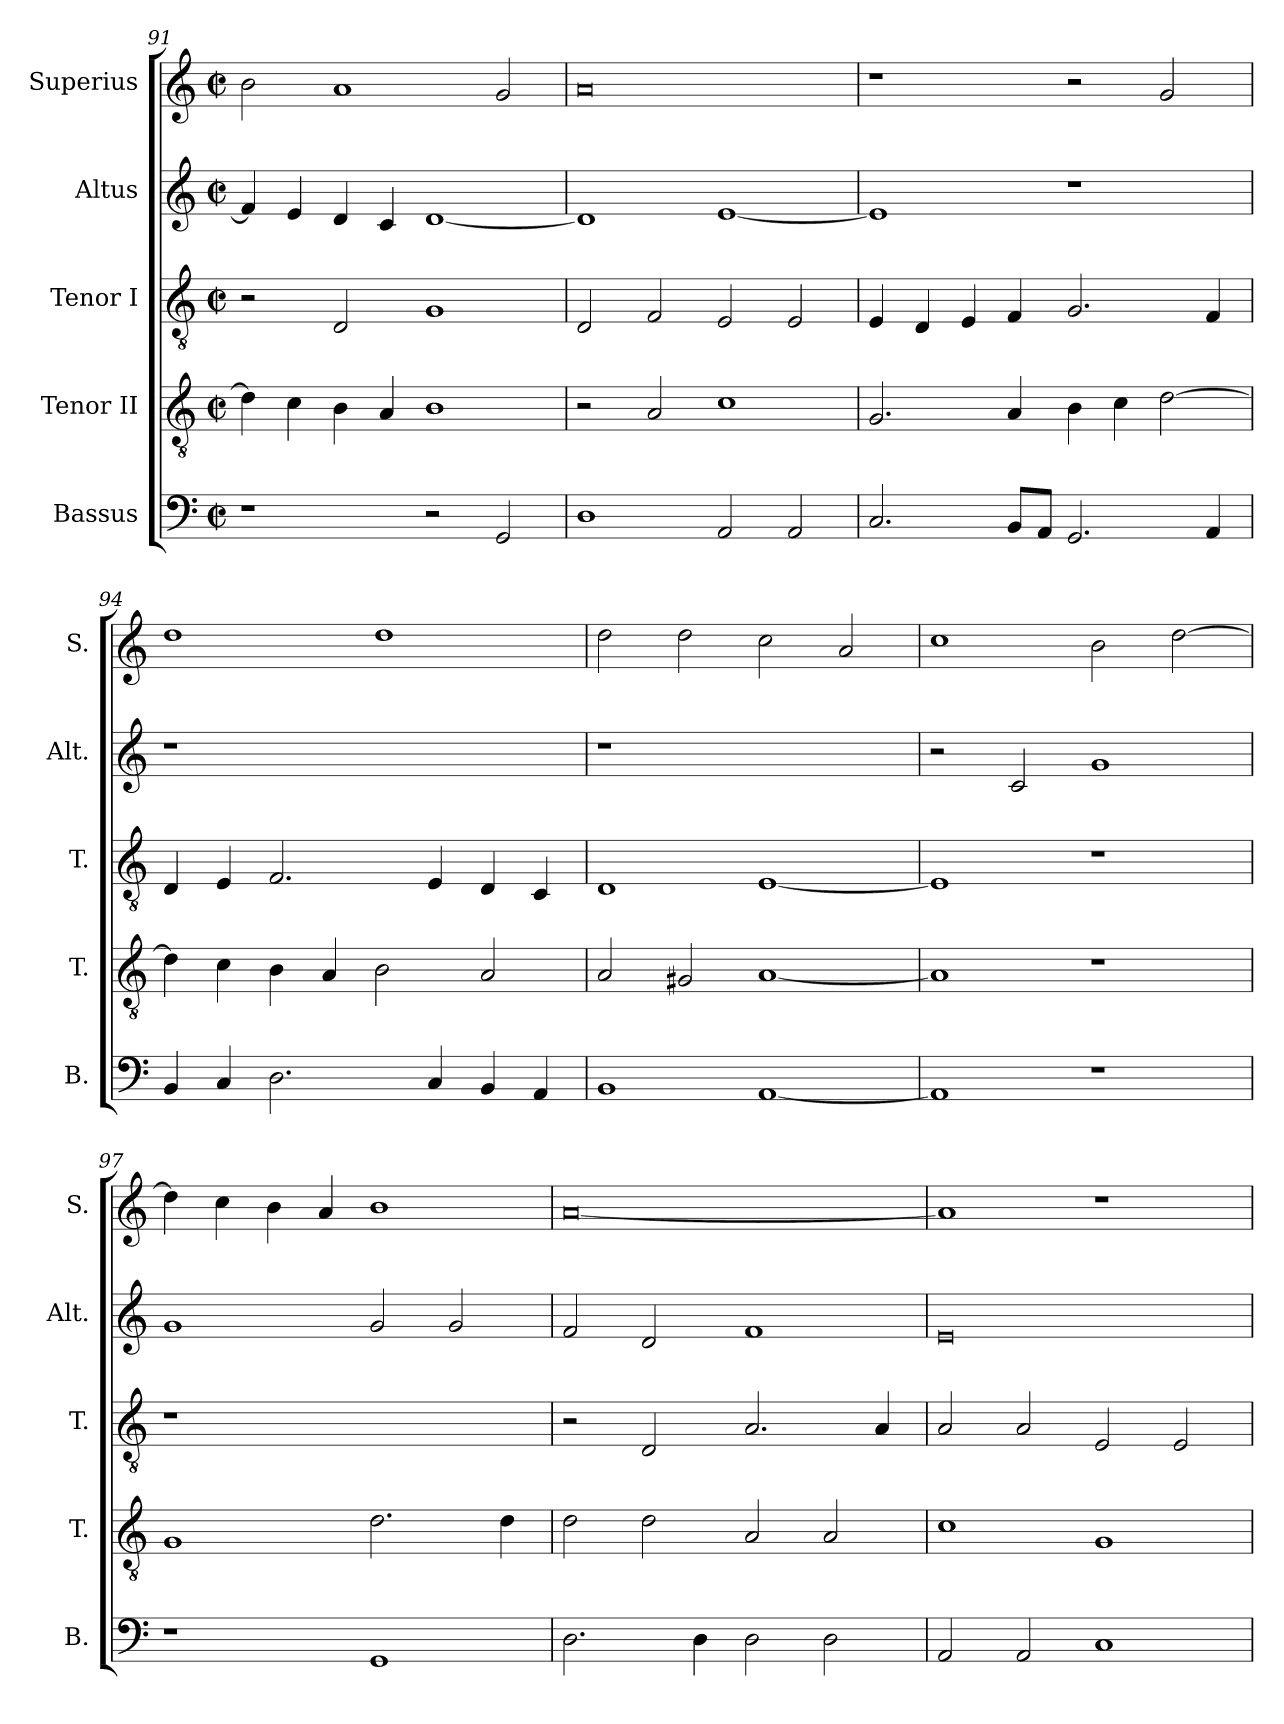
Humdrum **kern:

**kern	**kern	**kern	**kern	**kern
*part5	*part4	*part3	*part2	*part1
*staff5	*staff4	*staff3	*staff2	*staff1
*I"Bassus	*I"Tenor II	*I"Tenor I	*I"Altus	*I"Superius
*I'B.	*I'T.	*I'T.	*I'Alt.	*I'S.
*clefF4	*clefGv2	*clefGv2	*clefG2	*clefG2
*	*ITrd7c12	*ITrd7c12	*	*
*k[]	*k[]	*k[]	*k[]	*k[]
*C:	*C:	*C:	*C:	*C:
*M2/2	*M2/2	*M2/2	*M2/2	*M2/2
*met(c|)	*met(c|)	*met(c|)	*met(c|)	*met(c|)
=91	=91	=91	=91	=91
1r	4Di\]	2r	4fi/]	2bi\
.	4Ci\	.	4ei/	.
.	4BBi\	2DDi/	4di/	1ai
.	4AAi/	.	4ci/	.
2r	1BBi	1GGi	[<1di	.
2GGi/	.	.	.	2gi/
=92	=92	=92	=92	=92
1Di	2r	2DDi/	1di]	0ai
.	2AAi/	2FFi/	.	.
2AAi/	1Ci	2EEi/	[<1ei	.
2AAi/	.	2EEi/	.	.
!!LO:LB:g=z
=93	=93	=93	=93	=93
2.Ci/	2.GGi/	4EEi/	1ei]	1r
.	.	4DDi/	.	.
.	.	4EEi/	.	.
8BBi/L	4AAi/	4FFi/	.	.
8AAi/J	.	.	.	.
2.GGi/	4BBi\	2.GGi/	1r	2r
.	4Ci\	.	.	.
.	[>2Di\	.	.	2gi/
4AAi/	.	4FFi/	.	.
=94	=94	=94	=94	=94
!	!	!	!LO:N:vis=1	!
4BBi/	4Di\]	4DDi/	1r	1ddi
4Ci/	4Ci\	4EEi/	.	.
2.Di\	4BBi\	2.FFi/	.	.
.	4AAi/	.	.	.
.	2BBi\	.	1ryy	1ddi
4Ci/	.	4EEi/	.	.
4BBi/	2AAi/	4DDi/	.	.
4AAi/	.	4CCi/	.	.
=95	=95	=95	=95	=95
!	!	!	!LO:N:vis=1	!
1BBi	2AAi/	1DDi	1r	2ddi\
.	2GG#Xi/	.	.	2ddi\
[<1AAi	[<1AAi	[<1EEi	1ryy	2cci\
.	.	.	.	2ai/
=96	=96	=96	=96	=96
1AAi]	1AAi]	1EEi]	2r	1cci
.	.	.	2ci/	.
1r	1r	1r	1gi	2bi\
.	.	.	.	[>2ddi\
!!LO:PB:g=z
=97	=97	=97	=97	=97
!	!	!LO:N:vis=1	!	!
1r	1GGi	1r	1gi	4ddi\]
.	.	.	.	4cci\
.	.	.	.	4bi\
.	.	.	.	4ai/
1GGi	2.Di\	1ryy	2gi/	1bi
.	.	.	2gi/	.
.	4Di\	.	.	.
=98	=98	=98	=98	=98
2.Di\	2Di\	2r	2fi/	[<0ai
.	2Di\	2DDi/	2di/	.
4Di\	.	.	.	.
2Di\	2AAi/	2.AAi/	1fi	.
2Di\	2AAi/	.	.	.
.	.	4AAi/	.	.
=99	=99	=99	=99	=99
2AAi/	1Ci	2AAi/	0ei	1ai]
2AAi/	.	2AAi/	.	.
1Ci	1GGi	2EEi/	.	1r
.	.	2EEi/	.	.
=	=	=	=	=
*-	*-	*-	*-	*-
